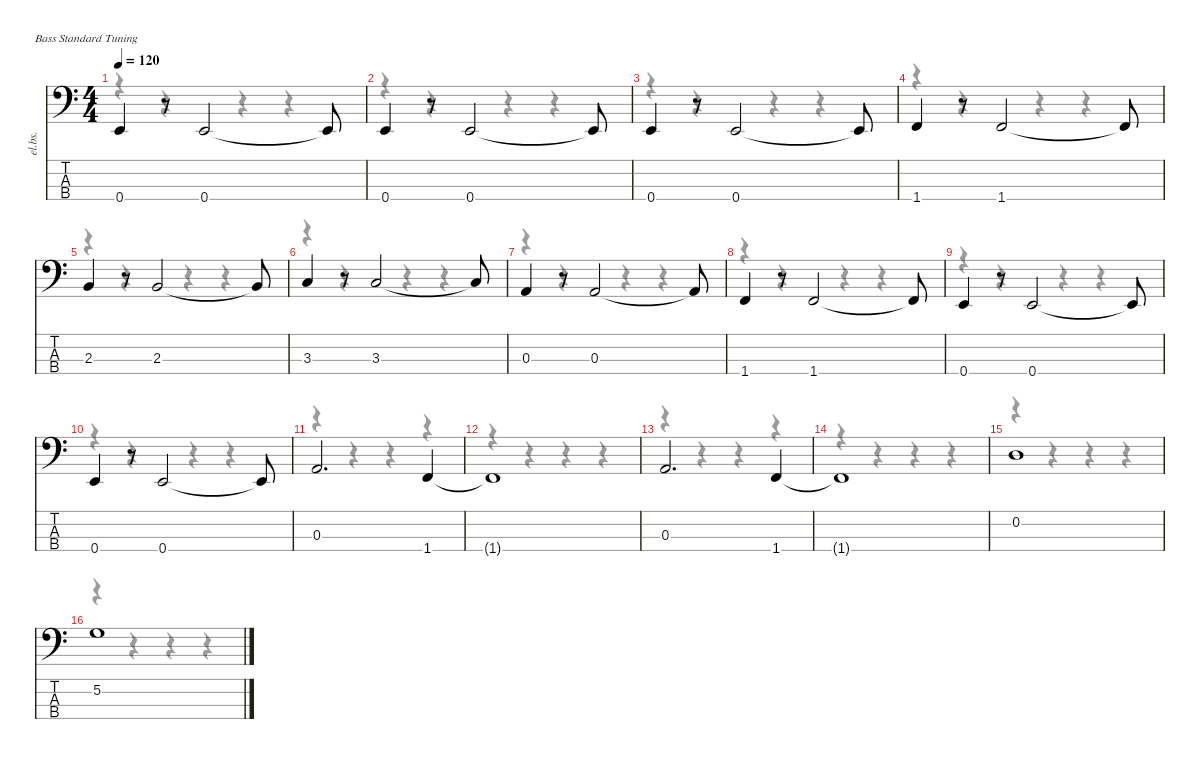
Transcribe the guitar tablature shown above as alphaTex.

\defaultSystemsLayout 4
\hideDynamics
\bracketExtendMode nobrackets
\otherSystemsTrackNameOrientation horizontal
\track ("Bass" "el.bs.") {instrument electricbassfinger}
\staff {score tabs}
\tuning (G2 D2 A1 E1)
\voice
\ts (4 4)
\tempo 120
\clef f4
\ks c
0.4.4{dy f} r.8 0.4.2 0.4{t}.8 |
0.4.4 r.8 0.4.2 0.4{t}.8 |
0.4.4 r.8 0.4.2 0.4{t}.8 |
1.4.4 r.8 1.4.2 1.4{t}.8 |
2.3.4 r.8 2.3.2 2.3{t}.8 |
3.3.4 r.8 3.3.2 3.3{t}.8 |
0.3.4 r.8 0.3.2 0.3{t}.8 |
1.4.4 r.8 1.4.2 1.4{t}.8 |
0.4.4 r.8 0.4.2 0.4{t}.8 |
0.4.4 r.8 0.4.2 0.4{t}.8 |
0.3.2{d} 1.4.4 |
1.4{t}.1 |
0.3.2{d} 1.4.4 |
1.4{t}.1 |
0.2.1 |
5.2.1
\voice
\clef f4
\ottava regular
\simile none
\ks c
r.4{dy mf} r.4 r.4 r.4 |
r.4 r.4 r.4 r.4 |
r.4 r.4 r.4 r.4 |
r.4 r.4 r.4 r.4 |
r.4 r.4 r.4 r.4 |
r.4 r.4 r.4 r.4 |
r.4 r.4 r.4 r.4 |
r.4 r.4 r.4 r.4 |
r.4 r.4 r.4 r.4 |
r.4 r.4 r.4 r.4 |
r.4 r.4 r.4 r.4 |
r.4 r.4 r.4 r.4 |
r.4 r.4 r.4 r.4 |
r.4 r.4 r.4 r.4 |
r.4 r.4 r.4 r.4 |
r.4 r.4 r.4 r.4
